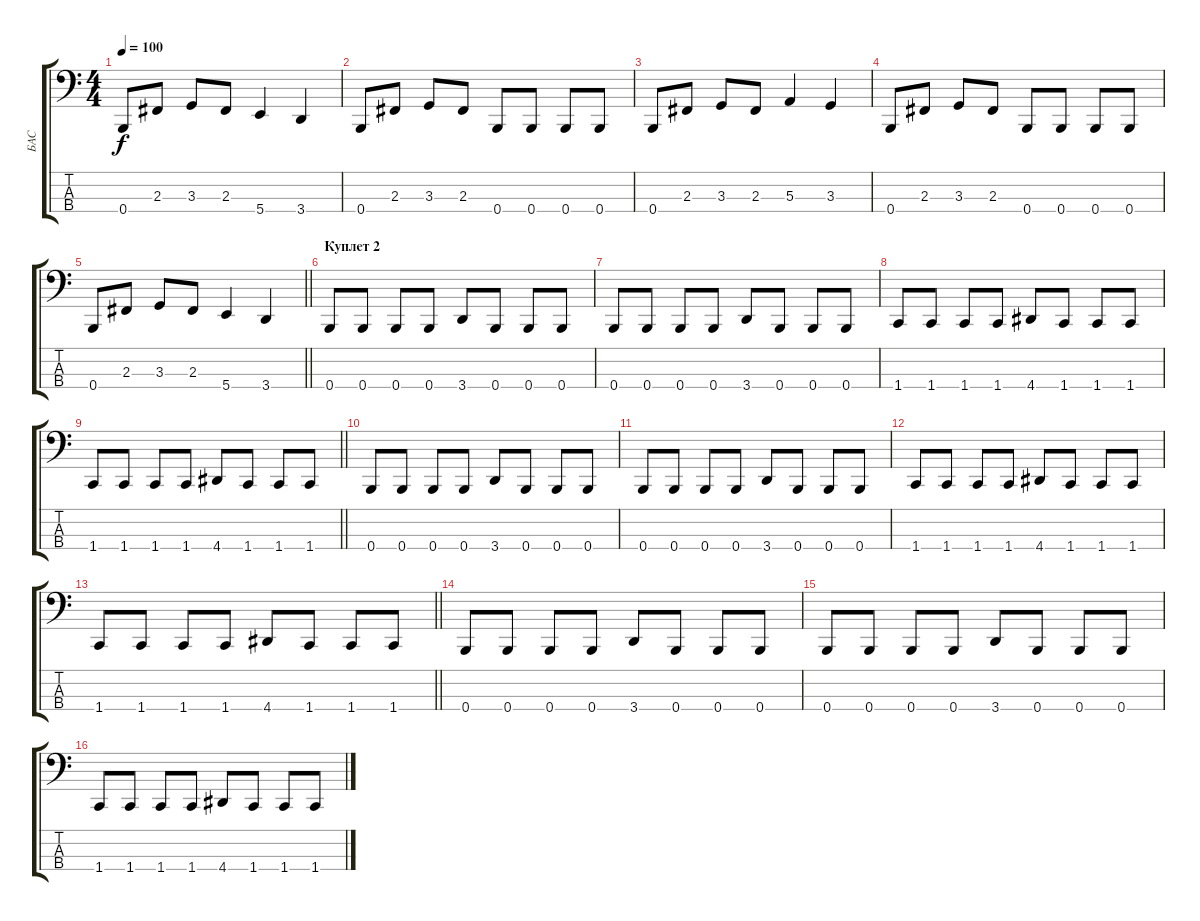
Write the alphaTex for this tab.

\track ("БАС" "БАС") {instrument electricbassfinger}
\staff {score tabs}
\tuning (D2 A1 E1 B0) {hide}
\ts (4 4)
\tempo 100
\clef f4
\ks c
0.4.8{dy f} 2.3.8 3.3.8 2.3.8 5.4.4 3.4.4 |
0.4.8 2.3.8 3.3.8 2.3.8 0.4.8 0.4.8 0.4.8 0.4.8 |
0.4.8 2.3.8 3.3.8 2.3.8 5.3.4 3.3.4 |
0.4.8 2.3.8 3.3.8 2.3.8 0.4.8 0.4.8 0.4.8 0.4.8 |
\barLineRight lightlight
0.4.8 2.3.8 3.3.8 2.3.8 5.4.4 3.4.4 |
\section ("" "Куплет 2")
0.4.8 0.4.8 0.4.8 0.4.8 3.4.8 0.4.8 0.4.8 0.4.8 |
0.4.8 0.4.8 0.4.8 0.4.8 3.4.8 0.4.8 0.4.8 0.4.8 |
1.4.8 1.4.8 1.4.8 1.4.8 4.4.8 1.4.8 1.4.8 1.4.8 |
\barLineRight lightlight
1.4.8 1.4.8 1.4.8 1.4.8 4.4.8 1.4.8 1.4.8 1.4.8 |
0.4.8 0.4.8 0.4.8 0.4.8 3.4.8 0.4.8 0.4.8 0.4.8 |
0.4.8 0.4.8 0.4.8 0.4.8 3.4.8 0.4.8 0.4.8 0.4.8 |
1.4.8 1.4.8 1.4.8 1.4.8 4.4.8 1.4.8 1.4.8 1.4.8 |
\barLineRight lightlight
1.4.8 1.4.8 1.4.8 1.4.8 4.4.8 1.4.8 1.4.8 1.4.8 |
0.4.8 0.4.8 0.4.8 0.4.8 3.4.8 0.4.8 0.4.8 0.4.8 |
0.4.8 0.4.8 0.4.8 0.4.8 3.4.8 0.4.8 0.4.8 0.4.8 |
1.4.8 1.4.8 1.4.8 1.4.8 4.4.8 1.4.8 1.4.8 1.4.8
